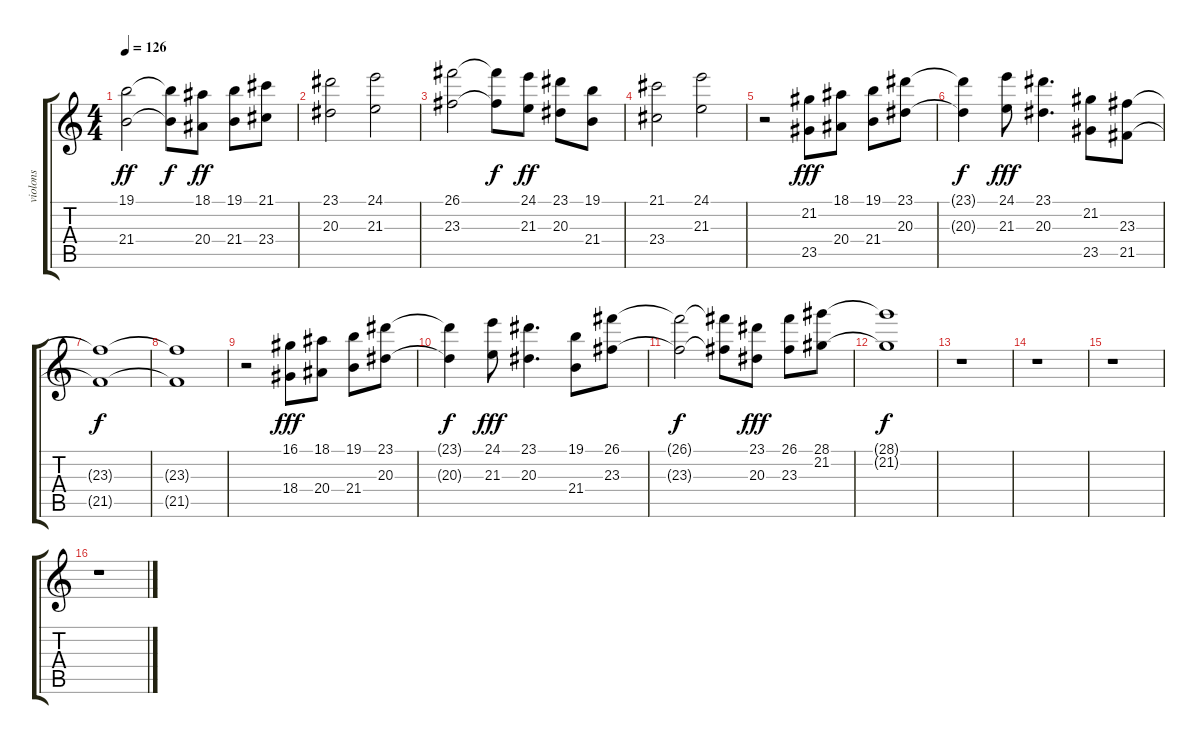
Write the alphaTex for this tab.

\track ("violons" "violons") {instrument stringensemble1}
\staff {score tabs}
\tuning (E4 B3 G3 D3 A2 E2) {hide}
\ts (4 4)
\tempo 126
\clef g2
\ks c
(19.1 21.4).2{dy ff} (19.1{t} 21.4{t}).8{dy f} (18.1 20.4).8{dy ff} (19.1 21.4).8 (21.1 23.4).8 |
(23.1 20.3).2 (24.1 21.3).2 |
(26.1 23.3).2 (26.1{t} 23.3{t}).8{dy f} (24.1 21.3).8{dy ff} (23.1 20.3).8 (19.1 21.4).8 |
(21.1 23.4).2 (24.1 21.3).2 |
r.2 (21.2 23.5).8{dy fff} (18.1 20.4).8 (19.1 21.4).8 (23.1 20.3).8 |
(23.1{t} 20.3{t}).4{dy f} (24.1 21.3).8{dy fff} (23.1 20.3).4{d} (21.2 23.5).8 (23.3 21.5).8 |
(23.3{t} 21.5{t}).1{dy f} |
(23.3{t} 21.5{t}).1 |
r.2 (16.1 18.4).8{dy fff} (18.1 20.4).8 (19.1 21.4).8 (23.1 20.3).8 |
(23.1{t} 20.3{t}).4{dy f} (24.1 21.3).8{dy fff} (23.1 20.3).4{d} (19.1 21.4).8 (26.1 23.3).8 |
(26.1{t} 23.3{t}).2{dy f} (26.1{t} 23.3{t}).8 (23.1 20.3).8{dy fff} (26.1 23.3).8 (28.1 21.2).8 |
(28.1{t} 21.2{t}).1{dy f} |
r.1 |
r.1 |
r.1 |
r.1
